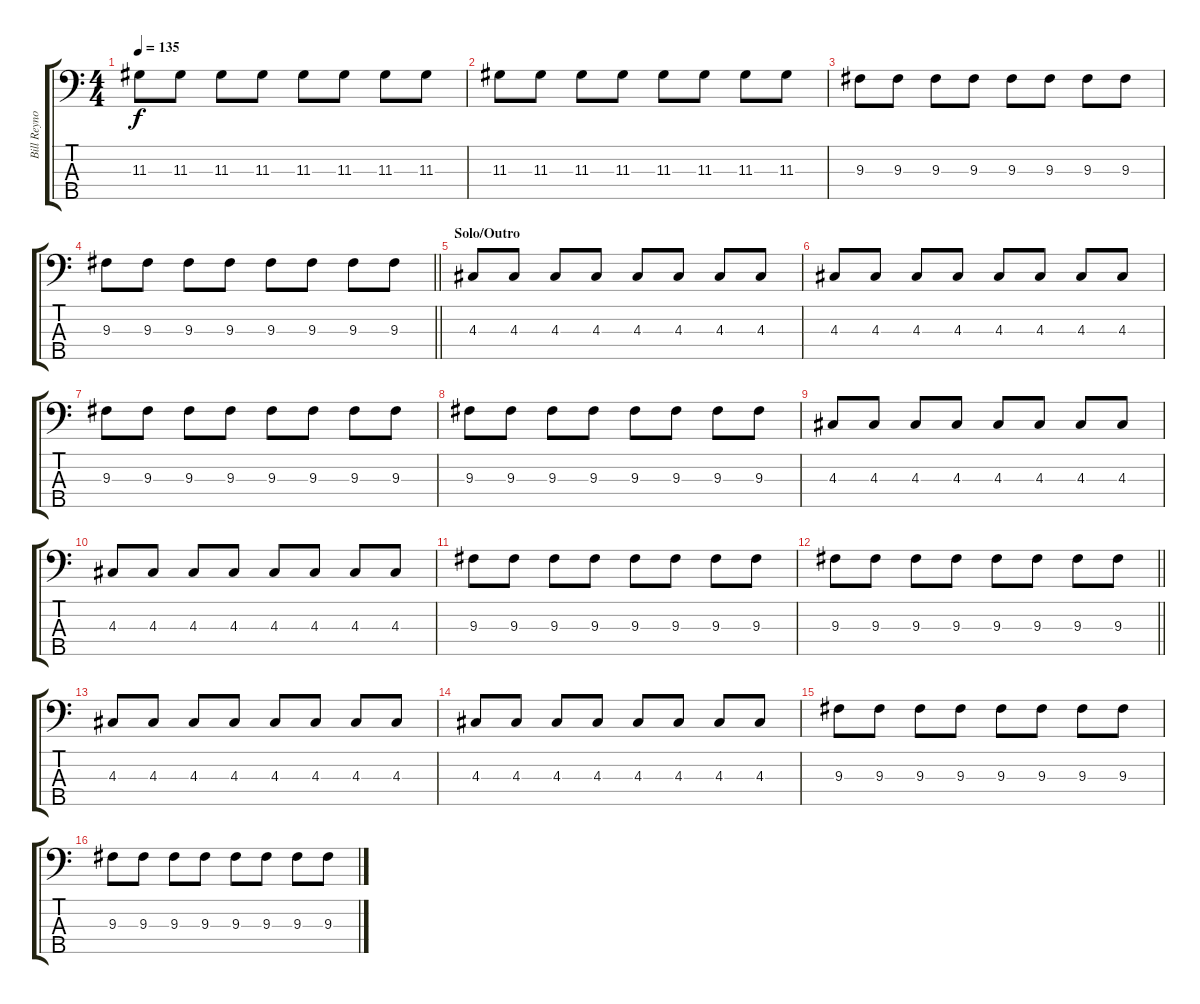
\track ("Bill Reynolds (Bass)" "Bill Reyno") {instrument electricbassfinger}
\staff {score tabs}
\tuning (G2 D2 A1 E1 B0) {hide}
\ts (4 4)
\tempo 135
\clef f4
\ks c
11.3.8{dy f} 11.3.8 11.3.8 11.3.8 11.3.8 11.3.8 11.3.8 11.3.8 |
11.3.8 11.3.8 11.3.8 11.3.8 11.3.8 11.3.8 11.3.8 11.3.8 |
9.3.8 9.3.8 9.3.8 9.3.8 9.3.8 9.3.8 9.3.8 9.3.8 |
\barLineRight lightlight
9.3.8 9.3.8 9.3.8 9.3.8 9.3.8 9.3.8 9.3.8 9.3.8 |
\section ("" "Solo/Outro")
4.3.8 4.3.8 4.3.8 4.3.8 4.3.8 4.3.8 4.3.8 4.3.8 |
4.3.8 4.3.8 4.3.8 4.3.8 4.3.8 4.3.8 4.3.8 4.3.8 |
9.3.8 9.3.8 9.3.8 9.3.8 9.3.8 9.3.8 9.3.8 9.3.8 |
9.3.8 9.3.8 9.3.8 9.3.8 9.3.8 9.3.8 9.3.8 9.3.8 |
4.3.8 4.3.8 4.3.8 4.3.8 4.3.8 4.3.8 4.3.8 4.3.8 |
4.3.8 4.3.8 4.3.8 4.3.8 4.3.8 4.3.8 4.3.8 4.3.8 |
9.3.8 9.3.8 9.3.8 9.3.8 9.3.8 9.3.8 9.3.8 9.3.8 |
\barLineRight lightlight
9.3.8 9.3.8 9.3.8 9.3.8 9.3.8 9.3.8 9.3.8 9.3.8 |
\section ("" "")
4.3.8 4.3.8 4.3.8 4.3.8 4.3.8 4.3.8 4.3.8 4.3.8 |
4.3.8 4.3.8 4.3.8 4.3.8 4.3.8 4.3.8 4.3.8 4.3.8 |
9.3.8 9.3.8 9.3.8 9.3.8 9.3.8 9.3.8 9.3.8 9.3.8 |
9.3.8 9.3.8 9.3.8 9.3.8 9.3.8 9.3.8 9.3.8 9.3.8
